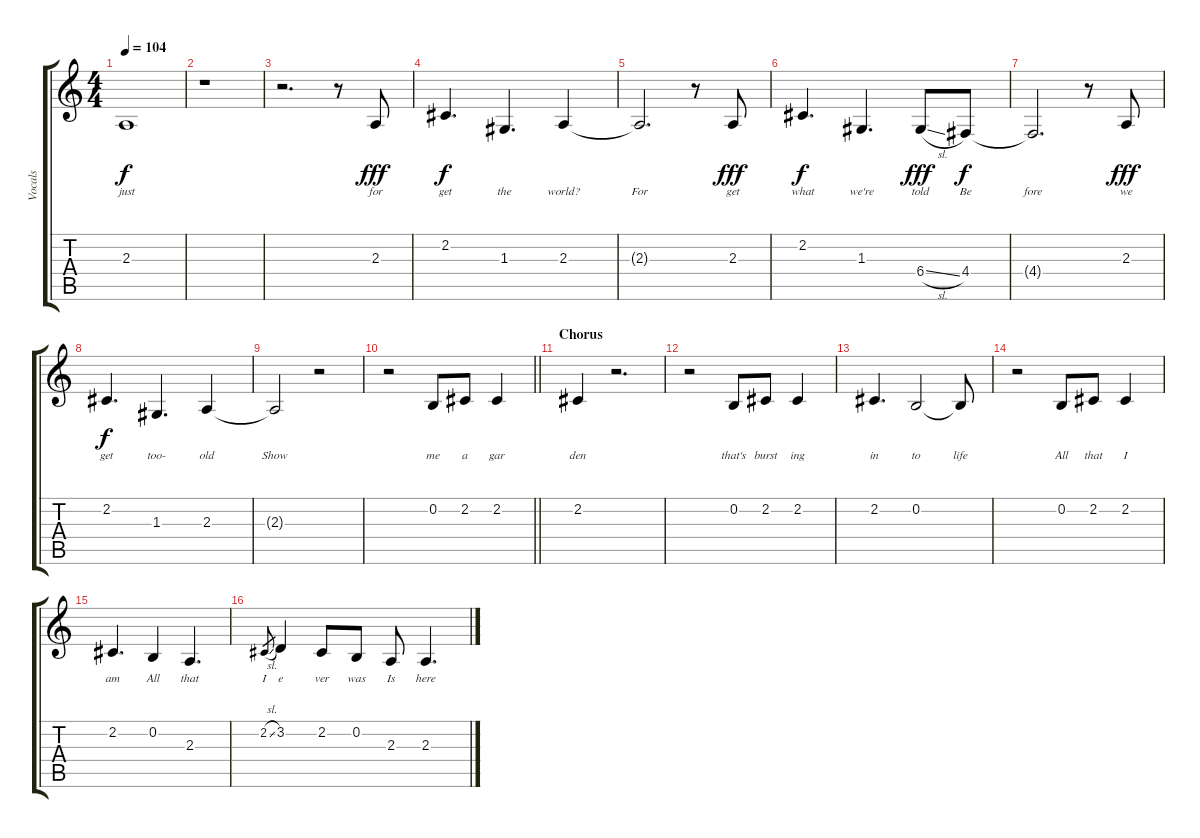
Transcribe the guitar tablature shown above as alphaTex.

\track ("Vocals" "Vocals") {instrument altosax}
\staff {score tabs}
\tuning (E4 B3 G3 D3 A2 E2) {hide}
\ts (4 4)
\tempo 104
\clef g2
\ks c
2.3{t}.1{lyrics (0 "just") lyrics (1 "") lyrics (2 "") lyrics (3 "") lyrics (4 "") dy f} |
r.1 |
r.2{d} r.8 2.3.8{lyrics (0 "for") lyrics (1 "") lyrics (2 "") lyrics (3 "") lyrics (4 "") dy fff} |
2.2.4{d lyrics (0 "get") lyrics (1 "") lyrics (2 "") lyrics (3 "") lyrics (4 "") dy f} 1.3.4{d lyrics (0 "the") lyrics (1 "") lyrics (2 "") lyrics (3 "") lyrics (4 "")} 2.3.4{lyrics (0 "world?") lyrics (1 "") lyrics (2 "") lyrics (3 "") lyrics (4 "")} |
2.3{t}.2{d lyrics (0 "For") lyrics (1 "") lyrics (2 "") lyrics (3 "") lyrics (4 "")} r.8 2.3.8{lyrics (0 "get") lyrics (1 "") lyrics (2 "") lyrics (3 "") lyrics (4 "") dy fff} |
2.2.4{d lyrics (0 "what") lyrics (1 "") lyrics (2 "") lyrics (3 "") lyrics (4 "") dy f} 1.3.4{d lyrics (0 "we're") lyrics (1 "") lyrics (2 "") lyrics (3 "") lyrics (4 "")} 6.4{sl}.8{lyrics (0 "told") lyrics (1 "") lyrics (2 "") lyrics (3 "") lyrics (4 "") dy fff} 4.4.8{lyrics (0 "Be") lyrics (1 "") lyrics (2 "") lyrics (3 "") lyrics (4 "") dy f} |
4.4{t}.2{d lyrics (0 "fore") lyrics (1 "") lyrics (2 "") lyrics (3 "") lyrics (4 "")} r.8 2.3.8{lyrics (0 "we") lyrics (1 "") lyrics (2 "") lyrics (3 "") lyrics (4 "") dy fff} |
2.2.4{d lyrics (0 "get") lyrics (1 "") lyrics (2 "") lyrics (3 "") lyrics (4 "") dy f} 1.3.4{d lyrics (0 "too-") lyrics (1 "") lyrics (2 "") lyrics (3 "") lyrics (4 "")} 2.3.4{lyrics (0 "old") lyrics (1 "") lyrics (2 "") lyrics (3 "") lyrics (4 "")} |
2.3{t}.2{lyrics (0 "Show") lyrics (1 "") lyrics (2 "") lyrics (3 "") lyrics (4 "")} r.2 |
\barLineRight lightlight
r.2 0.2.8{lyrics (0 "me") lyrics (1 "") lyrics (2 "") lyrics (3 "") lyrics (4 "")} 2.2.8{lyrics (0 "a") lyrics (1 "") lyrics (2 "") lyrics (3 "") lyrics (4 "")} 2.2.4{lyrics (0 "gar") lyrics (1 "") lyrics (2 "") lyrics (3 "") lyrics (4 "")} |
\section ("" "Chorus")
2.2.4{lyrics (0 "den") lyrics (1 "") lyrics (2 "") lyrics (3 "") lyrics (4 "")} r.2{d} |
r.2 0.2.8{lyrics (0 "that's") lyrics (1 "") lyrics (2 "") lyrics (3 "") lyrics (4 "")} 2.2.8{lyrics (0 "burst") lyrics (1 "") lyrics (2 "") lyrics (3 "") lyrics (4 "")} 2.2.4{lyrics (0 "ing") lyrics (1 "") lyrics (2 "") lyrics (3 "") lyrics (4 "")} |
2.2.4{d lyrics (0 "in") lyrics (1 "") lyrics (2 "") lyrics (3 "") lyrics (4 "")} 0.2.2{lyrics (0 "to") lyrics (1 "") lyrics (2 "") lyrics (3 "") lyrics (4 "")} 0.2{t}.8{lyrics (0 "life") lyrics (1 "") lyrics (2 "") lyrics (3 "") lyrics (4 "")} |
r.2 0.2.8{lyrics (0 "All") lyrics (1 "") lyrics (2 "") lyrics (3 "") lyrics (4 "")} 2.2.8{lyrics (0 "that") lyrics (1 "") lyrics (2 "") lyrics (3 "") lyrics (4 "")} 2.2.4{lyrics (0 "I") lyrics (1 "") lyrics (2 "") lyrics (3 "") lyrics (4 "")} |
2.2.4{d lyrics (0 "am") lyrics (1 "") lyrics (2 "") lyrics (3 "") lyrics (4 "")} 0.2.4{lyrics (0 "All") lyrics (1 "") lyrics (2 "") lyrics (3 "") lyrics (4 "")} 2.3.4{d lyrics (0 "that") lyrics (1 "") lyrics (2 "") lyrics (3 "") lyrics (4 "")} |
2.2{sl}.8{lyrics (0 "I") lyrics (1 "") lyrics (2 "") lyrics (3 "") lyrics (4 "") gr} 3.2.4{lyrics (0 "e") lyrics (1 "") lyrics (2 "") lyrics (3 "") lyrics (4 "")} 2.2.8{lyrics (0 "ver") lyrics (1 "") lyrics (2 "") lyrics (3 "") lyrics (4 "")} 0.2.8{lyrics (0 "was") lyrics (1 "") lyrics (2 "") lyrics (3 "") lyrics (4 "")} 2.3.8{lyrics (0 "Is") lyrics (1 "") lyrics (2 "") lyrics (3 "") lyrics (4 "")} 2.3.4{d lyrics (0 "here") lyrics (1 "") lyrics (2 "") lyrics (3 "") lyrics (4 "")}
